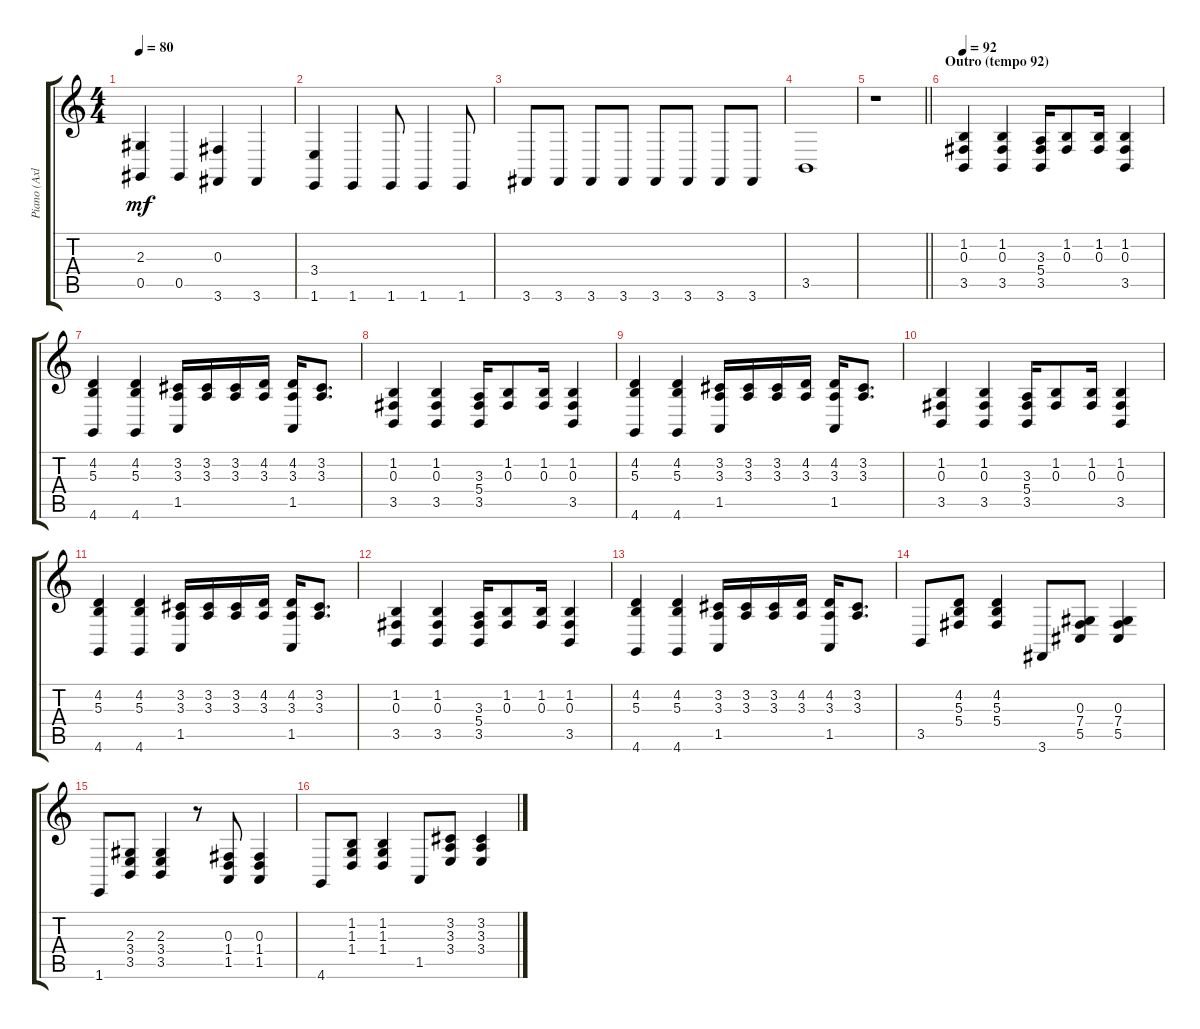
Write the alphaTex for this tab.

\track ("Piano (Axl)" "Piano (Axl") {instrument acousticgrandpiano}
\staff {score tabs}
\tuning (Eb4 Bb3 Gb3 Db3 Ab2 Eb2) {hide}
\ts (4 4)
\tempo 80
\clef g2
\ks c
(2.3 0.5).4{dy mf} 0.5.4 (0.3 3.6).4 3.6.4 |
(3.4 1.6).4 1.6.4 1.6.8 1.6.4 1.6.8 |
3.6.8 3.6.8 3.6.8 3.6.8 3.6.8 3.6.8 3.6.8 3.6.8 |
3.5.1 |
\barLineRight lightlight
r.1 |
\section ("" "Outro (tempo 92)")
\tempo 92
(1.2 0.3 3.5).4 (1.2 0.3 3.5).4 (3.3 5.4 3.5).16 (1.2 0.3).8 (1.2 0.3).16 (1.2 0.3 3.5).4 |
(4.2 5.3 4.6).4 (4.2 5.3 4.6).4 (3.2 3.3 1.5).16 (3.2 3.3).16 (3.2 3.3).16 (4.2 3.3).16 (4.2 3.3 1.5).16 (3.2 3.3).8{d} |
(1.2 0.3 3.5).4 (1.2 0.3 3.5).4 (3.3 5.4 3.5).16 (1.2 0.3).8 (1.2 0.3).16 (1.2 0.3 3.5).4 |
(4.2 5.3 4.6).4 (4.2 5.3 4.6).4 (3.2 3.3 1.5).16 (3.2 3.3).16 (3.2 3.3).16 (4.2 3.3).16 (4.2 3.3 1.5).16 (3.2 3.3).8{d} |
(1.2 0.3 3.5).4 (1.2 0.3 3.5).4 (3.3 5.4 3.5).16 (1.2 0.3).8 (1.2 0.3).16 (1.2 0.3 3.5).4 |
(4.2 5.3 4.6).4 (4.2 5.3 4.6).4 (3.2 3.3 1.5).16 (3.2 3.3).16 (3.2 3.3).16 (4.2 3.3).16 (4.2 3.3 1.5).16 (3.2 3.3).8{d} |
(1.2 0.3 3.5).4 (1.2 0.3 3.5).4 (3.3 5.4 3.5).16 (1.2 0.3).8 (1.2 0.3).16 (1.2 0.3 3.5).4 |
(4.2 5.3 4.6).4 (4.2 5.3 4.6).4 (3.2 3.3 1.5).16 (3.2 3.3).16 (3.2 3.3).16 (4.2 3.3).16 (4.2 3.3 1.5).16 (3.2 3.3).8{d} |
3.5.8 (4.2 5.3 5.4).8 (4.2 5.3 5.4).4 3.6.8 (0.3 7.4 5.5).8 (0.3 7.4 5.5).4 |
1.6.8 (2.3 3.4 3.5).8 (2.3 3.4 3.5).4 r.8 (0.3 1.4 1.5).8 (0.3 1.4 1.5).4 |
4.6.8 (1.2 1.3 1.4).8 (1.2 1.3 1.4).4 1.5.8 (3.2 3.3 3.4).8 (3.2 3.3 3.4).4
